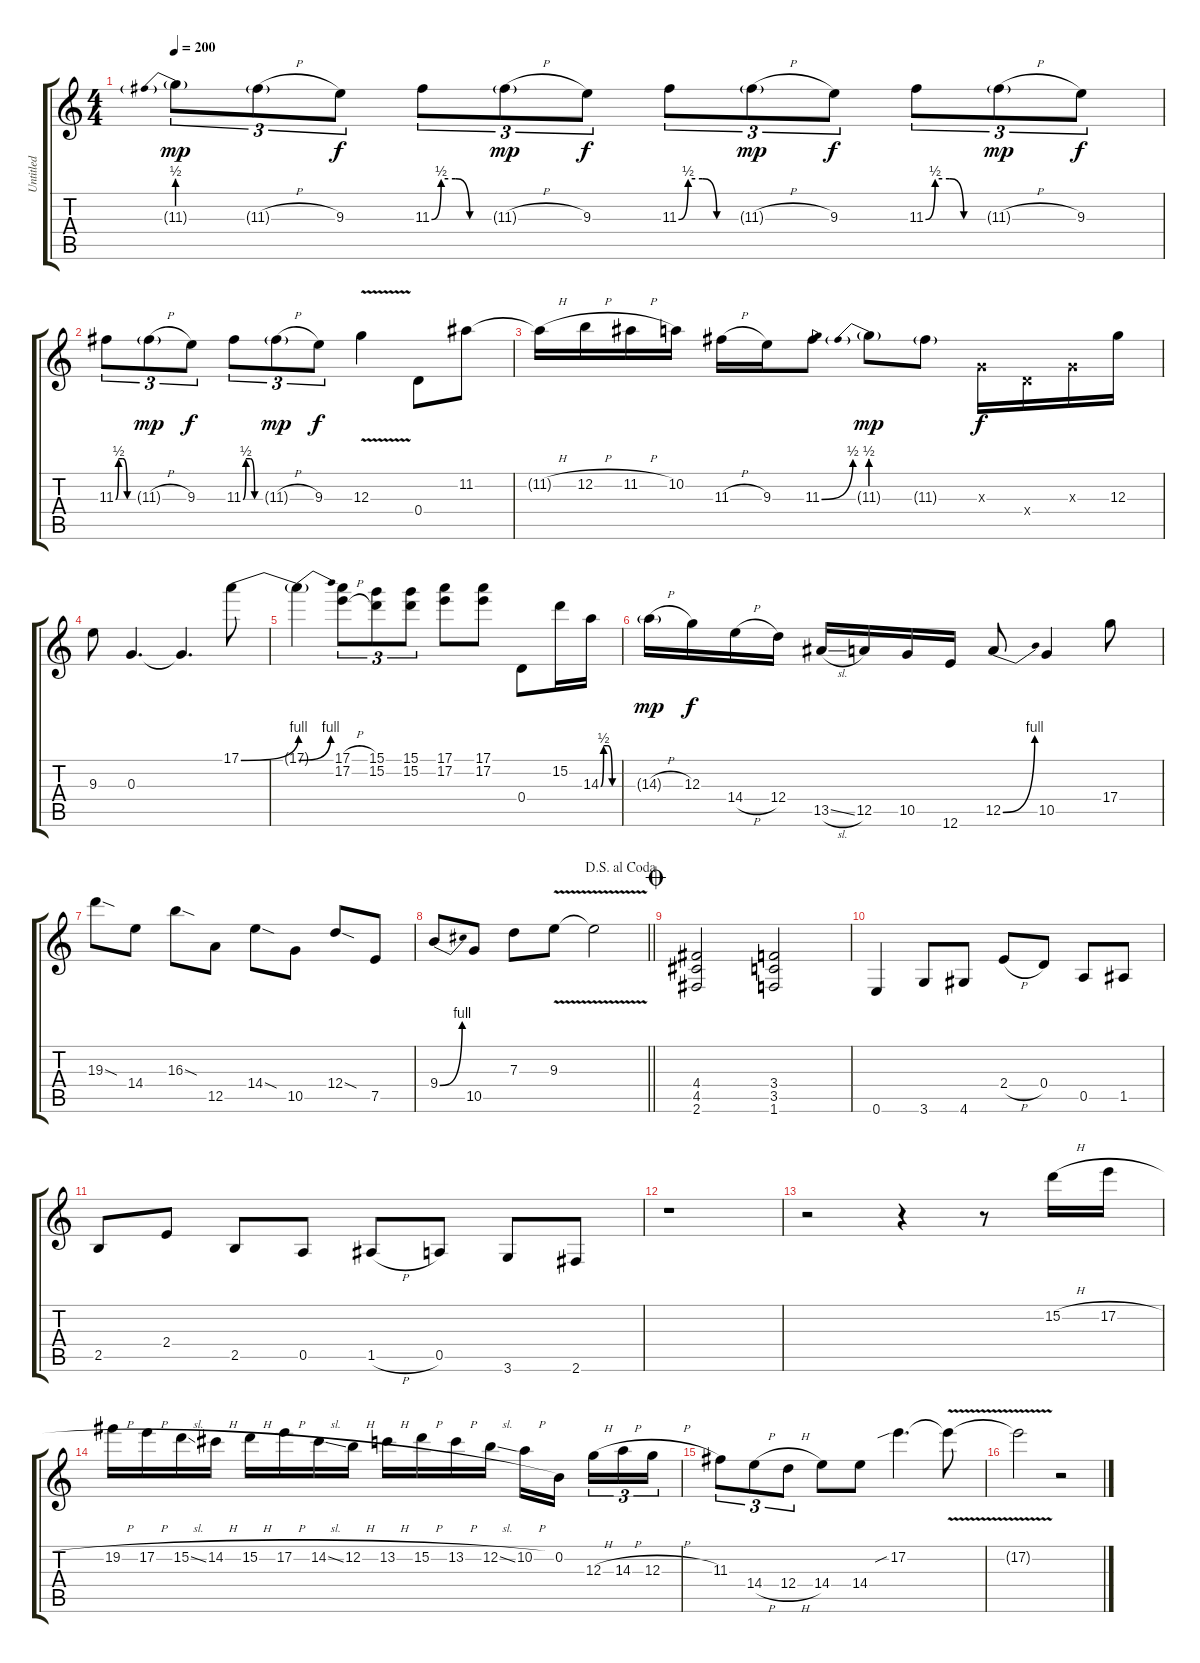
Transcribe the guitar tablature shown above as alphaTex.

\track ("Untitled" "Untitled") {instrument distortionguitar}
\staff {score tabs}
\tuning (E4 B3 G3 D3 A2 E2) {hide}
\ts (4 4)
\tempo 200
\clef g2
\ks c
11.3{be (prebend 0 2 60 2) g}.8{tu (3 2) dy mp} 11.3{h g}.8{tu (3 2)} 9.3.8{tu (3 2) dy f} 11.3{be (custom 0 0 10 2 25 2 40 0 60 0)}.8{tu (3 2)} 11.3{h g}.8{tu (3 2) dy mp} 9.3.8{tu (3 2) dy f} 11.3{be (custom 0 0 10 2 25 2 40 0 60 0)}.8{tu (3 2)} 11.3{h g}.8{tu (3 2) dy mp} 9.3.8{tu (3 2) dy f} 11.3{be (custom 0 0 10 2 25 2 40 0 60 0)}.8{tu (3 2)} 11.3{h g}.8{tu (3 2) dy mp} 9.3.8{tu (3 2) dy f} |
11.3{be (custom 0 0 10 2 25 2 40 0 60 0)}.8{tu (3 2)} 11.3{h g}.8{tu (3 2) dy mp} 9.3.8{tu (3 2) dy f} 11.3{be (custom 0 0 10 2 25 2 40 0 60 0)}.8{tu (3 2)} 11.3{h g}.8{tu (3 2) dy mp} 9.3.8{tu (3 2) dy f} 12.3{v}.4 0.4.8 11.2.8 |
11.2{h t}.16 12.2{h}.16 11.2{h}.16 10.2.16 11.3{h}.16 9.3.16 11.3{be (bend 0 0 60 2)}.8 11.3{be (prebend 0 2 60 2) g}.8{dy mp} 11.3{g}.8 0.3{x}.16{dy f} 0.4{x}.16 0.3{x}.16 12.3.16 |
9.3.8 0.3.4{d} 0.3{t}.4{d} 17.1{be (bend 0 0 60 4)}.8 |
17.1{be (bend 0 0 60 4) t}.4 (17.1{h} 17.2{h}).8{tu (3 2)} (15.1 15.2).8{tu (3 2)} (15.1 15.2).8{tu (3 2)} (17.1 17.2).8 (17.1 17.2).8 0.4.8 15.2.16 14.3{be (custom 0 0 10 2 25 2 40 0 60 0)}.16 |
14.3{h g}.16{dy mp} 12.3.16{dy f} 14.4{h}.16 12.4.16 13.5{sl}.16 12.5.16 10.5.16 12.6.16 12.5{be (bend 0 0 60 4)}.8 10.5.4 17.4.8 |
19.3{sod}.8 14.4.8 16.3{sod}.8 12.5.8 14.4{sod}.8 10.5.8 12.4{sod}.8 7.5.8 |
\jump dalsegnoalcoda
\barLineRight lightlight
9.4{be (bend 0 0 60 4)}.8 10.5.8 7.3.8 9.3{v}.8 9.3{v t}.2 |
\jump coda
(4.4 4.5 2.6).2 (3.4 3.5 1.6).2 |
0.6.4 3.6.8 4.6.8 2.4{h}.8 0.4.8 0.5.8 1.5.8 |
2.5.8 2.4.8 2.5.8 0.5.8 1.5{h}.8 0.5.8 3.6.8 2.6.8 |
r.1 |
r.2 r.4 r.8 15.2{h}.16 17.2{h}.16 |
19.2{h}.16 17.2{h}.16 15.2{sl}.16 14.2{h}.16 15.2{h}.16 17.2{h}.16 14.2{sl}.16 12.2{h}.16 13.2{h}.16 15.2{h}.16 13.2{h}.16 12.2{sl}.16 10.2{h}.16 0.2.16{beam splitsecondary} 12.3{h}.16{tu (3 2)} 14.3{h}.16{tu (3 2)} 12.3{h}.16{tu (3 2)} |
11.3.8{tu (3 2)} 14.4{h}.8{tu (3 2)} 12.4{h}.8{tu (3 2)} 14.4.8 14.4.8 17.2{sib}.4{d} 17.2{v t}.8 |
17.2{v t}.2 r.2
